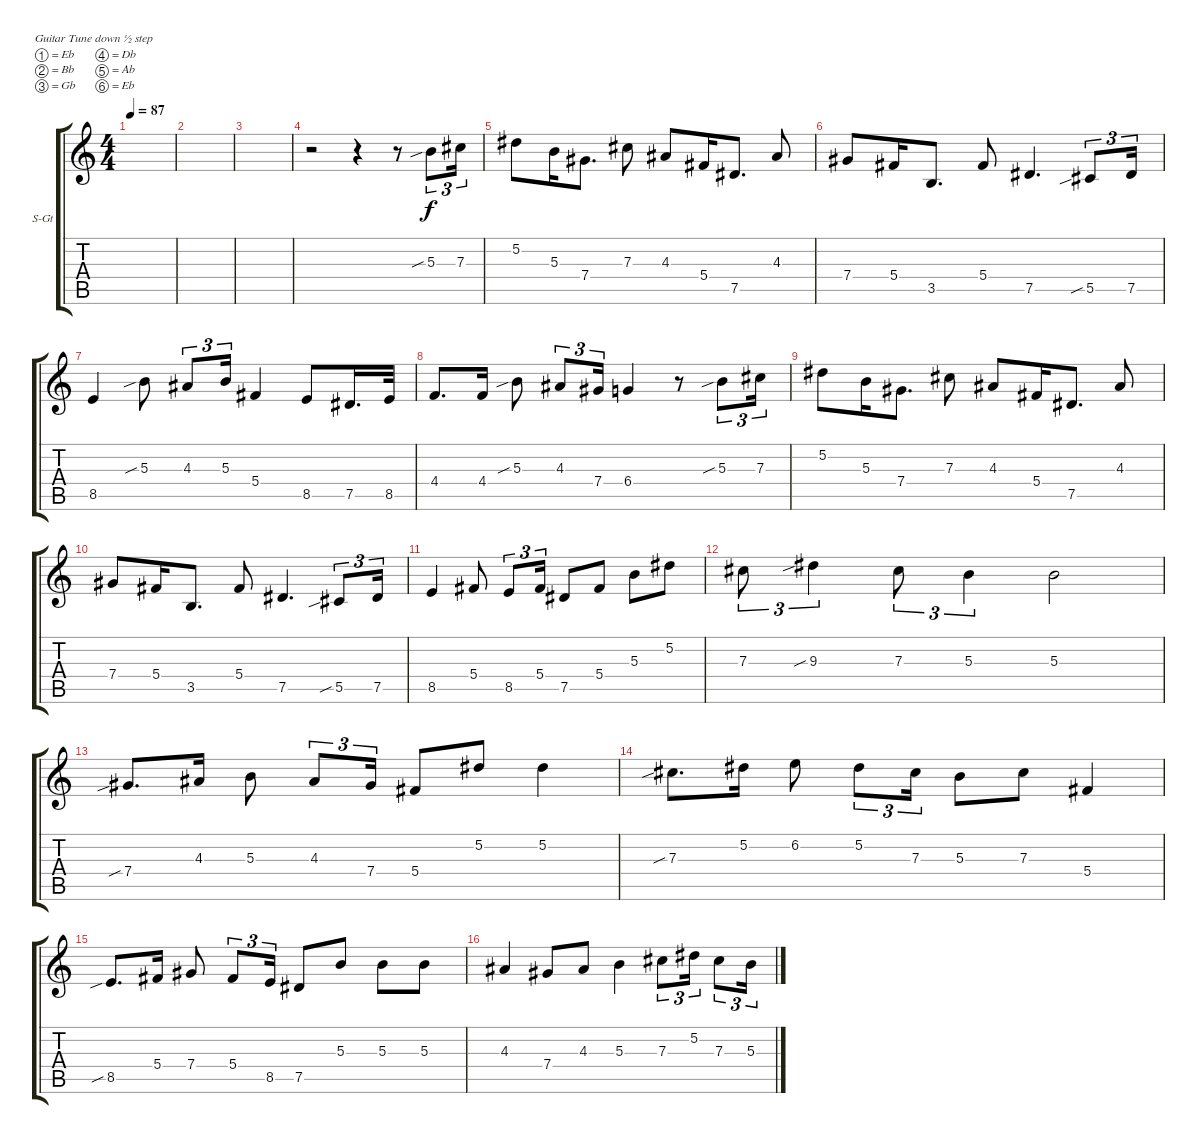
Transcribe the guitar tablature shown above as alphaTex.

\defaultSystemsLayout 4
\bracketExtendMode groupsimilarinstruments
\firstSystemTrackNameOrientation horizontal
\otherSystemsTrackNameOrientation horizontal
\track ("Melody" "S-Gt") {instrument acousticguitarsteel}
\staff {score tabs}
\tuning (Eb4 Bb3 Gb3 Db3 Ab2 Eb2)
\ts (4 4)
\tempo 87
\clef g2
\scale
0.333333
\ks c
|
\scale
0.333333 |
\scale
0.333333 |
\scale
0.333333 r.2 r.4 r.8 5.3{sib}.8{tu (3 2)} 7.3.16{tu (3 2)} |
\scale
0.333333 5.2.8 5.3.16 7.4.8{d} 7.3.8 4.3.8 5.4.16 7.5.8{d} 4.3.8 |
\scale
0.333333 7.4.8 5.4.16 3.5.8{d} 5.4.8 7.5.4{d} 5.5{sib}.8{tu (3 2)} 7.5.16{tu (3 2)} |
\scale
0.333333 8.5.4 5.3{sib}.8 4.3.8{tu (3 2)} 5.3.16{tu (3 2)} 5.4.4 8.5.8 7.5.16{d} 8.5.32 |
\scale
0.333333 4.4.8{d} 4.4.16 5.3{sib}.8 4.3.8{tu (3 2)} 7.4.16{tu (3 2)} 6.4.4 r.8 5.3{sib}.8{tu (3 2)} 7.3.16{tu (3 2)} |
\scale
0.333333 5.2.8 5.3.16 7.4.8{d} 7.3.8 4.3.8 5.4.16 7.5.8{d} 4.3.8 |
\scale
0.333333 7.4.8 5.4.16 3.5.8{d} 5.4.8 7.5.4{d} 5.5{sib}.8{tu (3 2)} 7.5.16{tu (3 2)} |
\scale
0.333333 8.5.4 5.4.8 8.5.8{tu (3 2)} 5.4.16{tu (3 2)} 7.5.8 5.4.8 5.3.8 5.2.8 |
\scale
0.333333 7.3.8{tu (3 2)} 9.3{sib}.4{tu (3 2)} 7.3.8{tu (3 2)} 5.3.4{tu (3 2)} 5.3.2 |
\scale
0.333333 7.4{sib}.8{d} 4.3.16 5.3.8 4.3.8{tu (3 2)} 7.4.16{tu (3 2)} 5.4.8 5.2.8 5.2.4 |
\scale
0.333333 7.3{sib}.8{d} 5.2.16 6.2.8 5.2.8{tu (3 2)} 7.3.16{tu (3 2)} 5.3.8 7.3.8 5.4.4 |
\scale
0.333333 8.5{sib}.8{d} 5.4.16 7.4.8 5.4.8{tu (3 2)} 8.5.16{tu (3 2)} 7.5.8 5.3.8 5.3.8 5.3.8 |
\scale
0.333333 4.3.4 7.4.8 4.3.8 5.3.4 7.3.8{tu (3 2)} 5.2.16{tu (3 2)} 7.3.8{tu (3 2)} 5.3.16{tu (3 2)}
